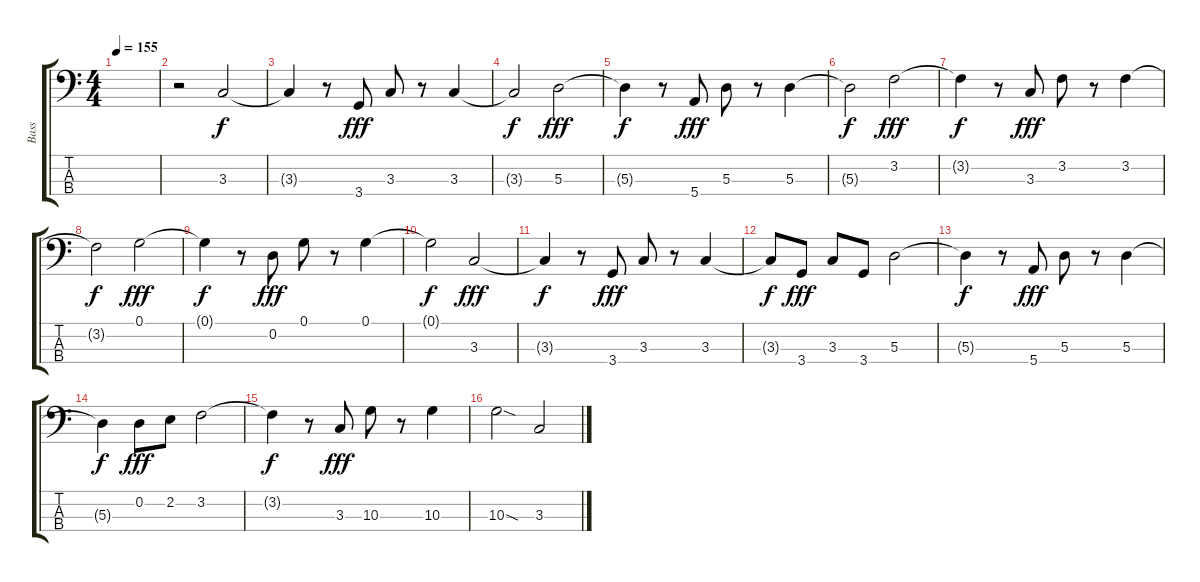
\track ("Bass" "Bass") {instrument acousticguitarnylon}
\staff {score tabs}
\tuning (G2 D2 A1 E1) {hide}
\ts (4 4)
\tempo 155
\clef f4
\ks c
|
r.2 3.3.2 |
3.3{t}.4{dy f} r.8 3.4.8{dy fff} 3.3.8 r.8 3.3.4 |
3.3{t}.2{dy f} 5.3.2{dy fff} |
5.3{t}.4{dy f} r.8 5.4.8{dy fff} 5.3.8 r.8 5.3.4 |
5.3{t}.2{dy f} 3.2.2{dy fff} |
3.2{t}.4{dy f} r.8 3.3.8{dy fff} 3.2.8 r.8 3.2.4 |
3.2{t}.2{dy f} 0.1.2{dy fff} |
0.1{t}.4{dy f} r.8 0.2.8{dy fff} 0.1.8 r.8 0.1.4 |
0.1{t}.2{dy f} 3.3.2{dy fff} |
3.3{t}.4{dy f} r.8 3.4.8{dy fff} 3.3.8 r.8 3.3.4 |
3.3{t}.8{dy f} 3.4.8{dy fff} 3.3.8 3.4.8 5.3.2 |
5.3{t}.4{dy f} r.8 5.4.8{dy fff} 5.3.8 r.8 5.3.4 |
5.3{t}.4{dy f} 0.2.8{dy fff} 2.2.8 3.2.2 |
3.2{t}.4{dy f} r.8 3.3.8{dy fff} 10.3.8 r.8 10.3.4 |
10.3{sod}.2 3.3.2
